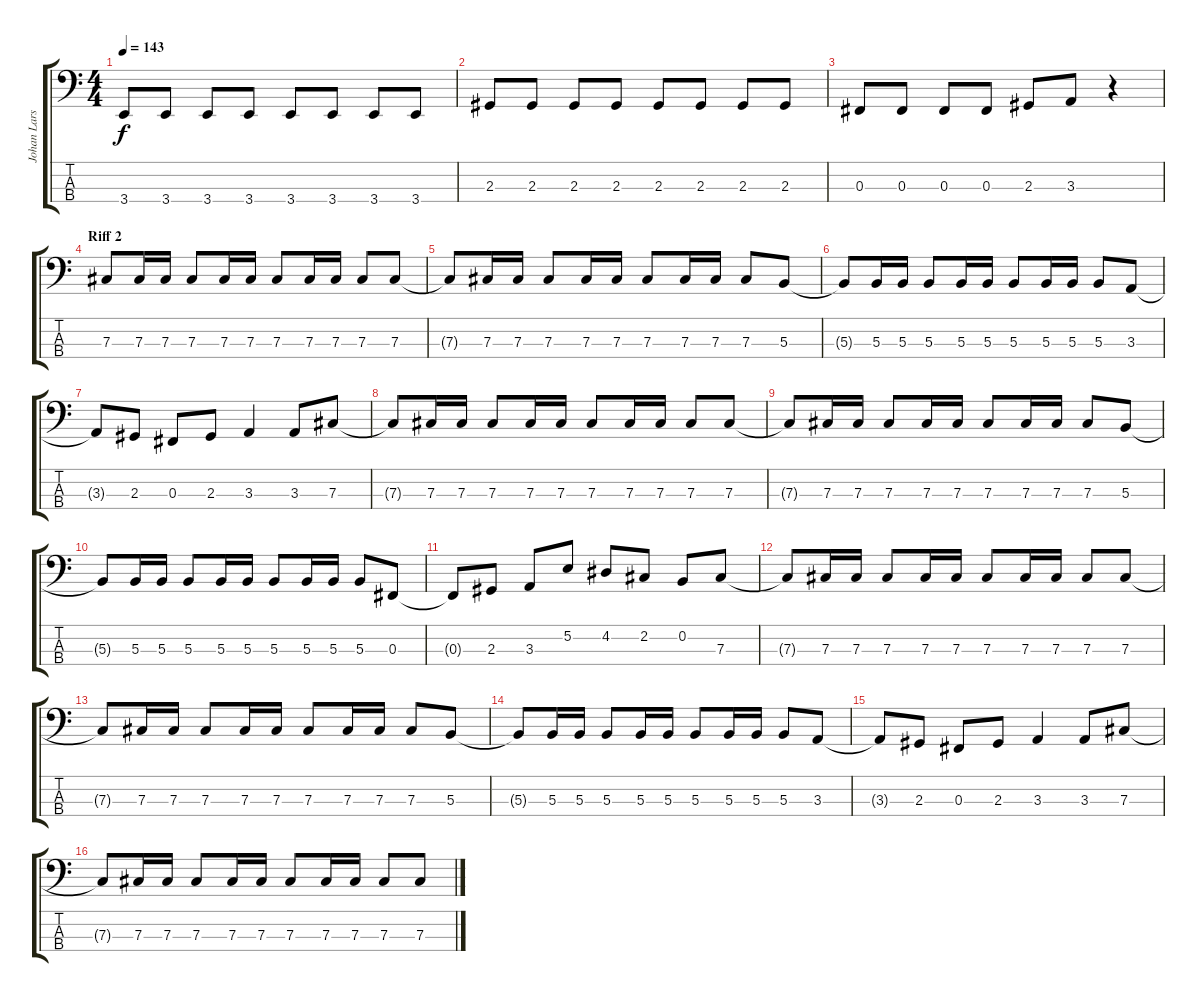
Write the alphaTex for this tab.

\track ("Johan Larsson" "Johan Lars") {instrument electricbasspick}
\staff {score tabs}
\tuning (E2 B1 Gb1 Db1) {hide}
\ts (4 4)
\tempo 143
\clef f4
\ks c
3.4.8{dy f} 3.4.8 3.4.8 3.4.8 3.4.8 3.4.8 3.4.8 3.4.8 |
2.3.8 2.3.8 2.3.8 2.3.8 2.3.8 2.3.8 2.3.8 2.3.8 |
0.3.8 0.3.8 0.3.8 0.3.8 2.3.8 3.3.8 r.4 |
\section ("" "Riff 2")
7.3.8 7.3.16 7.3.16 7.3.8 7.3.16 7.3.16 7.3.8 7.3.16 7.3.16 7.3.8 7.3.8 |
7.3{t}.8 7.3.16 7.3.16 7.3.8 7.3.16 7.3.16 7.3.8 7.3.16 7.3.16 7.3.8 5.3.8 |
5.3{t}.8 5.3.16 5.3.16 5.3.8 5.3.16 5.3.16 5.3.8 5.3.16 5.3.16 5.3.8 3.3.8 |
3.3{t}.8 2.3.8 0.3.8 2.3.8 3.3.4 3.3.8 7.3.8 |
7.3{t}.8 7.3.16 7.3.16 7.3.8 7.3.16 7.3.16 7.3.8 7.3.16 7.3.16 7.3.8 7.3.8 |
7.3{t}.8 7.3.16 7.3.16 7.3.8 7.3.16 7.3.16 7.3.8 7.3.16 7.3.16 7.3.8 5.3.8 |
5.3{t}.8 5.3.16 5.3.16 5.3.8 5.3.16 5.3.16 5.3.8 5.3.16 5.3.16 5.3.8 0.3.8 |
0.3{t}.8 2.3.8 3.3.8 5.2.8 4.2.8 2.2.8 0.2.8 7.3.8 |
7.3{t}.8 7.3.16 7.3.16 7.3.8 7.3.16 7.3.16 7.3.8 7.3.16 7.3.16 7.3.8 7.3.8 |
7.3{t}.8 7.3.16 7.3.16 7.3.8 7.3.16 7.3.16 7.3.8 7.3.16 7.3.16 7.3.8 5.3.8 |
5.3{t}.8 5.3.16 5.3.16 5.3.8 5.3.16 5.3.16 5.3.8 5.3.16 5.3.16 5.3.8 3.3.8 |
3.3{t}.8 2.3.8 0.3.8 2.3.8 3.3.4 3.3.8 7.3.8 |
7.3{t}.8 7.3.16 7.3.16 7.3.8 7.3.16 7.3.16 7.3.8 7.3.16 7.3.16 7.3.8 7.3.8
